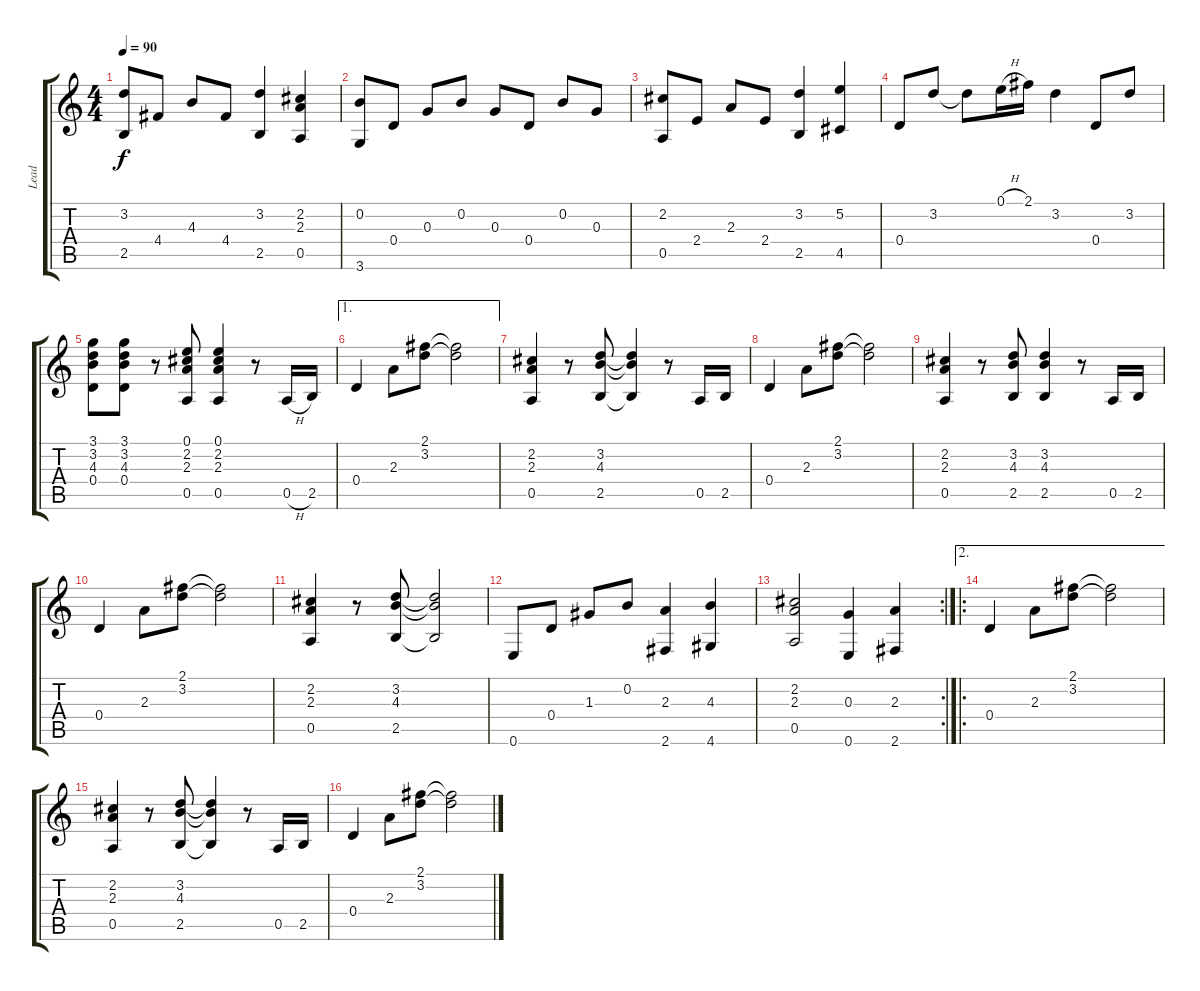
\track ("Lead" "Lead") {instrument electricguitarclean}
\staff {score tabs}
\tuning (E4 B3 G3 D3 A2 E2) {hide}
\ts (4 4)
\tempo 90
\clef g2
\ks c
(3.2 2.5).8{dy f} 4.4.8 4.3.8 4.4.8 (3.2 2.5).4 (2.2 2.3 0.5).4 |
(0.2 3.6).8 0.4.8 0.3.8 0.2.8 0.3.8 0.4.8 0.2.8 0.3.8 |
(2.2 0.5).8 2.4.8 2.3.8 2.4.8 (3.2 2.5).4 (5.2 4.5).4 |
0.4.8 3.2.8 3.2{t}.8 0.1{h}.16 2.1.16 3.2.4 0.4.8 3.2.8 |
(3.1 3.2 4.3 0.4).8 (3.1 3.2 4.3 0.4).8 r.8 (0.1 2.2 2.3 0.5).8 (0.1 2.2 2.3 0.5).4 r.8 0.5{h}.16 2.5.16 |
\ae 1
0.4.4 2.3.8 (2.1 3.2).8 (2.1{t} 3.2{t}).2 |
(2.2 2.3 0.5).4 r.8 (3.2 4.3 2.5).8 (3.2{t} 4.3{t} 2.5{t}).4 r.8 0.5.16 2.5.16 |
0.4.4 2.3.8 (2.1 3.2).8 (2.1{t} 3.2{t}).2 |
(2.2 2.3 0.5).4 r.8 (3.2 4.3 2.5).8 (3.2 4.3 2.5).4 r.8 0.5.16 2.5.16 |
0.4.4 2.3.8 (2.1 3.2).8 (2.1{t} 3.2{t}).2 |
(2.2 2.3 0.5).4 r.8 (3.2 4.3 2.5).8 (3.2{t} 4.3{t} 2.5{t}).2 |
0.6.8 0.4.8 1.3.8 0.2.8 (2.3 2.6).4 (4.3 4.6).4 |
\rc 2
(2.2 2.3 0.5).2 (0.3 0.6).4 (2.3 2.6).4 |
\ae 2
\ro
0.4.4 2.3.8 (2.1 3.2).8 (2.1{t} 3.2{t}).2 |
(2.2 2.3 0.5).4 r.8 (3.2 4.3 2.5).8 (3.2{t} 4.3{t} 2.5{t}).4 r.8 0.5.16 2.5.16 |
0.4.4 2.3.8 (2.1 3.2).8 (2.1{t} 3.2{t}).2
